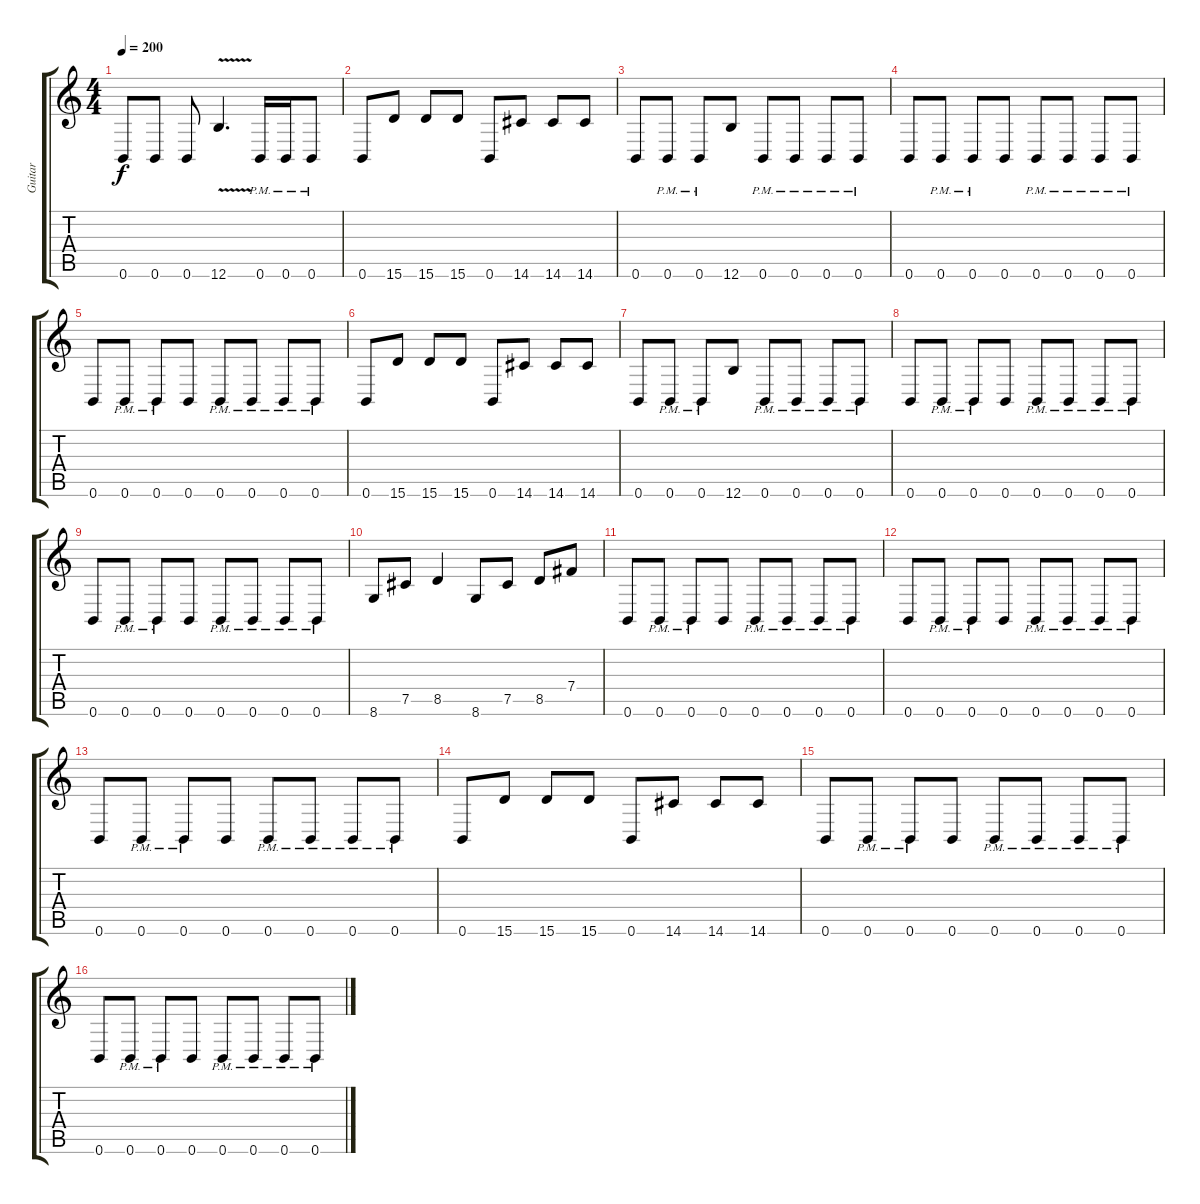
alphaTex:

\track ("Guitar" "Guitar") {instrument distortionguitar}
\staff {score tabs}
\tuning (Db4 Ab3 E3 B2 Gb2 B1) {hide}
\ts (4 4)
\tempo 200
\clef g2
\ks c
0.6.8{dy f} 0.6.8 0.6.8 12.6{v}.4{d} 0.6{pm}.16 0.6{pm}.16 0.6{pm}.8 |
0.6.8 15.6.8 15.6.8 15.6.8 0.6.8 14.6.8 14.6.8 14.6.8 |
0.6.8 0.6{pm}.8 0.6{pm}.8 12.6.8 0.6{pm}.8 0.6{pm}.8 0.6{pm}.8 0.6{pm}.8 |
0.6.8 0.6{pm}.8 0.6{pm}.8 0.6.8 0.6{pm}.8 0.6{pm}.8 0.6{pm}.8 0.6{pm}.8 |
0.6.8 0.6{pm}.8 0.6{pm}.8 0.6.8 0.6{pm}.8 0.6{pm}.8 0.6{pm}.8 0.6{pm}.8 |
0.6.8 15.6.8 15.6.8 15.6.8 0.6.8 14.6.8 14.6.8 14.6.8 |
0.6.8 0.6{pm}.8 0.6{pm}.8 12.6.8 0.6{pm}.8 0.6{pm}.8 0.6{pm}.8 0.6{pm}.8 |
0.6.8 0.6{pm}.8 0.6{pm}.8 0.6.8 0.6{pm}.8 0.6{pm}.8 0.6{pm}.8 0.6{pm}.8 |
0.6.8 0.6{pm}.8 0.6{pm}.8 0.6.8 0.6{pm}.8 0.6{pm}.8 0.6{pm}.8 0.6{pm}.8 |
8.6.8 7.5.8 8.5.4 8.6.8 7.5.8 8.5.8 7.4.8 |
0.6.8 0.6{pm}.8 0.6{pm}.8 0.6.8 0.6{pm}.8 0.6{pm}.8 0.6{pm}.8 0.6{pm}.8 |
0.6.8 0.6{pm}.8 0.6{pm}.8 0.6.8 0.6{pm}.8 0.6{pm}.8 0.6{pm}.8 0.6{pm}.8 |
0.6.8 0.6{pm}.8 0.6{pm}.8 0.6.8 0.6{pm}.8 0.6{pm}.8 0.6{pm}.8 0.6{pm}.8 |
0.6.8 15.6.8 15.6.8 15.6.8 0.6.8 14.6.8 14.6.8 14.6.8 |
0.6.8 0.6{pm}.8 0.6{pm}.8 0.6.8 0.6{pm}.8 0.6{pm}.8 0.6{pm}.8 0.6{pm}.8 |
0.6.8 0.6{pm}.8 0.6{pm}.8 0.6.8 0.6{pm}.8 0.6{pm}.8 0.6{pm}.8 0.6{pm}.8
